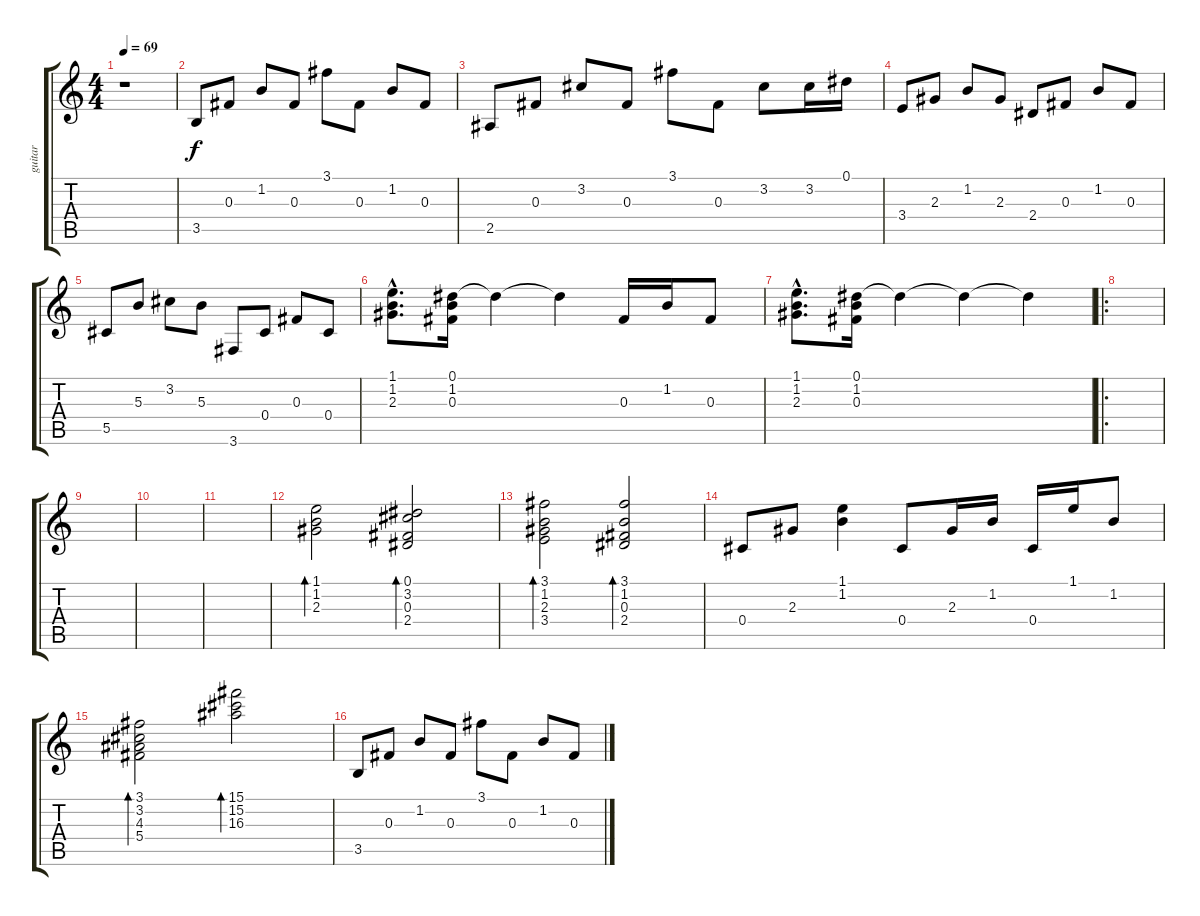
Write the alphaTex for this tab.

\track ("guitar" "guitar") {instrument acousticguitarsteel}
\staff {score tabs}
\tuning (Eb4 Bb3 Gb3 Db3 Ab2 Eb2) {hide}
\ts (4 4)
\tempo 69
\clef g2
\ks c
r.1{dy f instrument acousticguitarsteel} |
3.5.8 0.3.8 1.2.8 0.3.8 3.1.8 0.3.8 1.2.8 0.3.8 |
2.5.8 0.3.8 3.2.8 0.3.8 3.1.8 0.3.8 3.2.8 3.2.16 0.1.16 |
3.4.8 2.3.8 1.2.8 2.3.8 2.4.8 0.3.8 1.2.8 0.3.8 |
5.5.8 5.3.8 3.2.8 5.3.8 3.6.8 0.4.8 0.3.8 0.4.8 |
(1.1{hac} 1.2{hac} 2.3{hac}).8{d} (0.1 1.2 0.3).16 0.1{t}.4 0.1{t}.4 0.3.16 1.2.16 0.3.8 |
(1.1{hac} 1.2{hac} 2.3{hac}).8{d} (0.1 1.2 0.3).16 0.1{t}.4 0.1{t}.4 0.1{t}.4 |
\ro
|
|
|
|
(1.1 1.2 2.3).2{bd 240} (0.1 3.2 0.3 2.4).2{bd 240} |
(3.1 1.2 2.3 3.4).2{bd 240} (3.1 1.2 0.3 2.4).2{bd 240} |
0.4.8 2.3.8 (1.1 1.2).4 0.4.8 2.3.16 1.2.16 0.4.16 1.1.16 1.2.8 |
(3.1 3.2 4.3 5.4).2{bd 240} (15.1 15.2 16.3).2{bd 480} |
3.5.8 0.3.8 1.2.8 0.3.8 3.1.8 0.3.8 1.2.8 0.3.8
